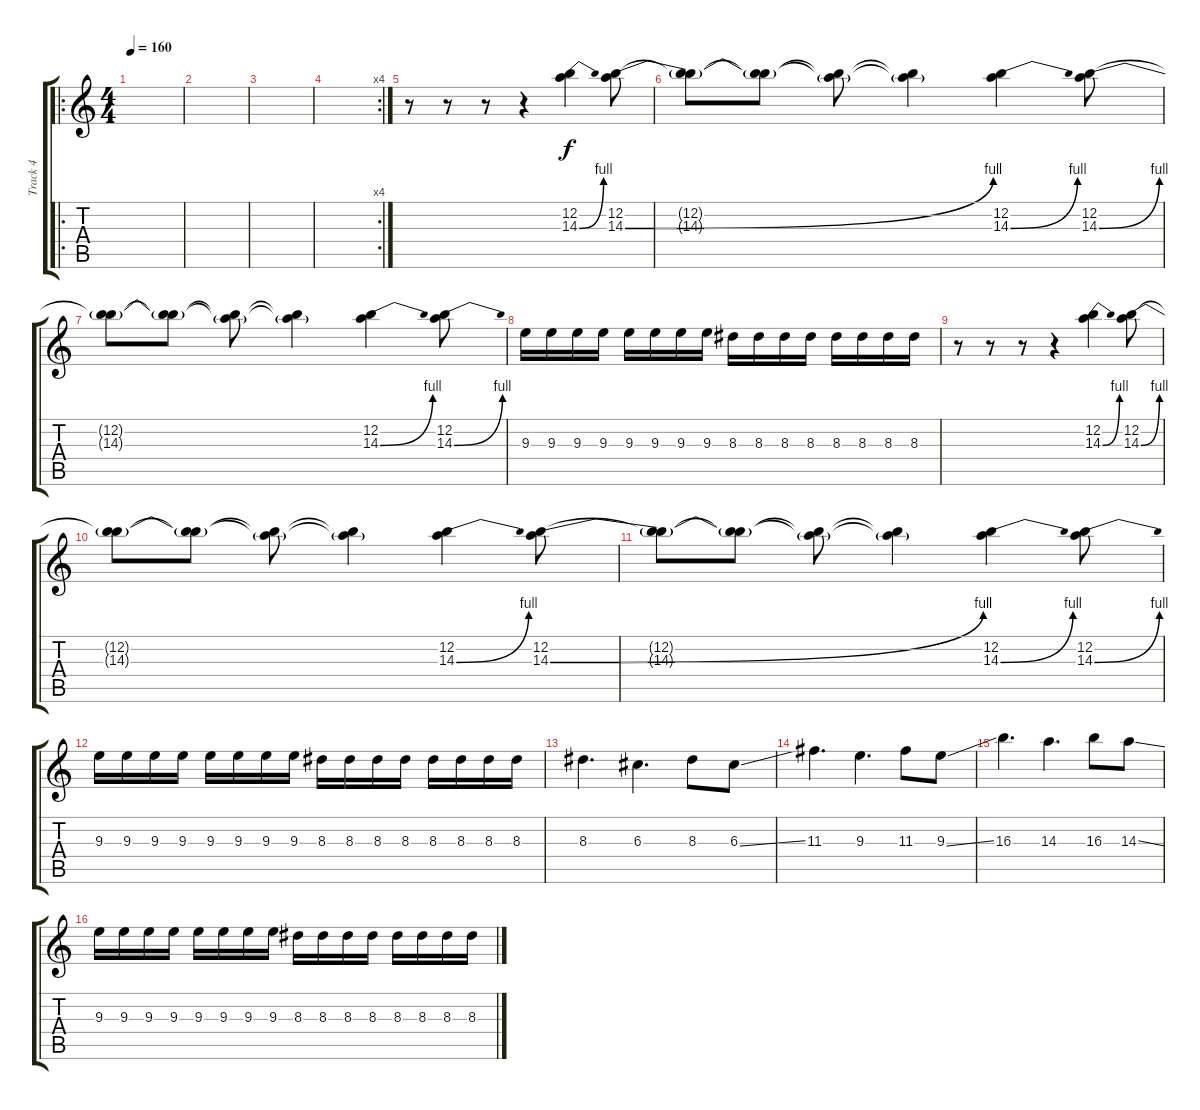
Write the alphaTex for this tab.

\track ("Track 4" "Track 4") {instrument distortionguitar}
\staff {score tabs}
\tuning (E4 B3 G3 D3 A2 E2) {hide}
\ro
\ts (4 4)
\tempo 160
\clef g2
\ks c
|
|
|
\rc 4
|
r.8 r.8 r.8 r.4 (12.2 14.3{be (bend 0 0 60 4)}).4 (12.2 14.3{be (bend 0 0 60 4)}).8 |
(12.2{t} 14.3{t}).8 (12.2{t} 14.3{t}).8 (12.2{t} 14.3{t}).8 (12.2{t} 14.3{t}).4 (12.2 14.3{be (bend 0 0 60 4)}).4 (12.2 14.3{be (bend 0 0 60 4)}).8 |
(12.2{t} 14.3{t}).8 (12.2{t} 14.3{t}).8 (12.2{t} 14.3{t}).8 (12.2{t} 14.3{t}).4 (12.2 14.3{be (bend 0 0 60 4)}).4 (12.2 14.3{be (bend 0 0 60 4)}).8 |
9.3.16 9.3.16 9.3.16 9.3.16 9.3.16 9.3.16 9.3.16 9.3.16 8.3.16 8.3.16 8.3.16 8.3.16 8.3.16 8.3.16 8.3.16 8.3.16 |
r.8 r.8 r.8 r.4 (12.2 14.3{be (bend 0 0 60 4)}).4 (12.2 14.3{be (bend 0 0 60 4)}).8 |
(12.2{t} 14.3{t}).8 (12.2{t} 14.3{t}).8 (12.2{t} 14.3{t}).8 (12.2{t} 14.3{t}).4 (12.2 14.3{be (bend 0 0 60 4)}).4 (12.2 14.3{be (bend 0 0 60 4)}).8 |
(12.2{t} 14.3{t}).8 (12.2{t} 14.3{t}).8 (12.2{t} 14.3{t}).8 (12.2{t} 14.3{t}).4 (12.2 14.3{be (bend 0 0 60 4)}).4 (12.2 14.3{be (bend 0 0 60 4)}).8 |
9.3.16 9.3.16 9.3.16 9.3.16 9.3.16 9.3.16 9.3.16 9.3.16 8.3.16 8.3.16 8.3.16 8.3.16 8.3.16 8.3.16 8.3.16 8.3.16 |
8.3.4{d} 6.3.4{d} 8.3.8 6.3{ss}.8 |
11.3.4{d} 9.3.4{d} 11.3.8 9.3{ss}.8 |
16.3.4{d} 14.3.4{d} 16.3.8 14.3{ss}.8 |
9.3.16 9.3.16 9.3.16 9.3.16 9.3.16 9.3.16 9.3.16 9.3.16 8.3.16 8.3.16 8.3.16 8.3.16 8.3.16 8.3.16 8.3.16 8.3.16
